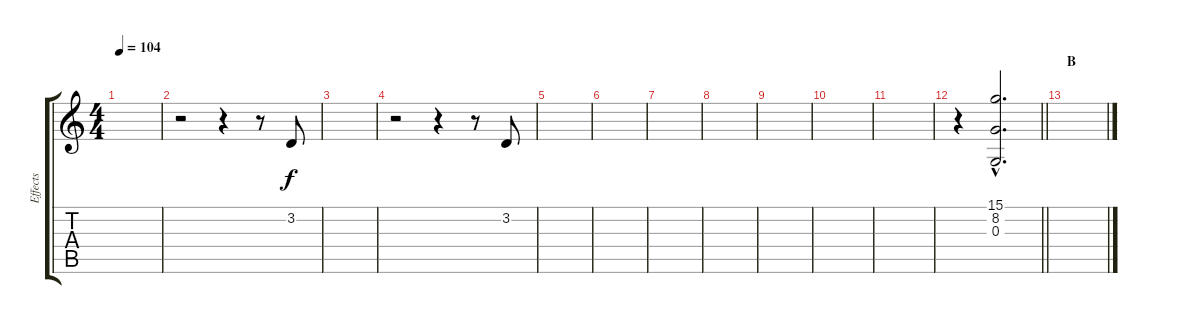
\track ("Effects" "Effects") {instrument guitarfretnoise}
\staff {score tabs}
\tuning (E4 B3 G3 D3 A2 D2) {hide}
\ts (4 4)
\tempo 104
\clef g2
\ks c
|
r.2 r.4 r.8 3.2.8 |
|
r.2 r.4 r.8 3.2.8 |
|
|
|
|
|
|
|
\barLineRight lightlight
r.4 (15.1{hac} 8.2{hac} 0.3{hac}).2{d volume 9 instrument reversecymbal} |
\section ("" "B")
